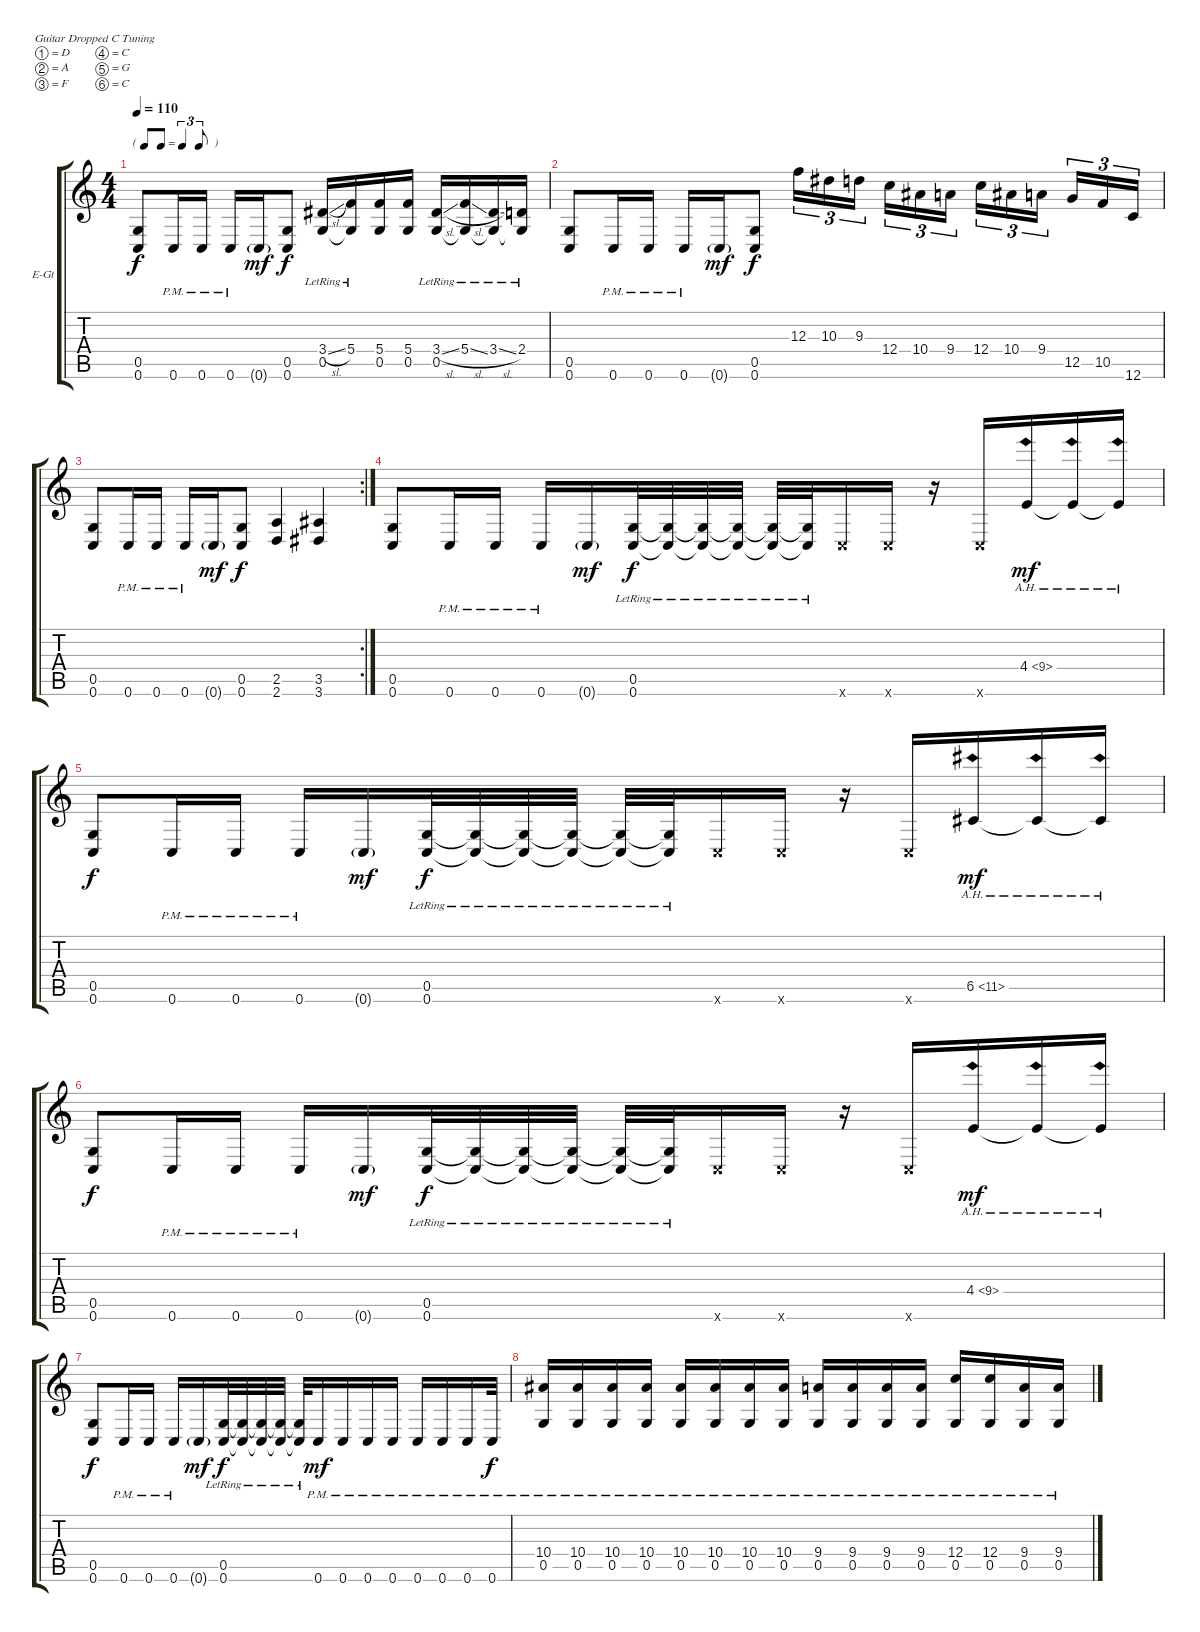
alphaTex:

\bracketExtendMode groupsimilarinstruments
\firstSystemTrackNameOrientation horizontal
\otherSystemsTrackNameOrientation horizontal
\track ("Track 1" "E-Gt") {instrument distortionguitar}
\staff {score tabs}
\tuning (D4 A3 F3 C3 G2 C2)
\ts (4 4)
\tf triplet8th
\tempo 110
\clef g2
\ks c
(0.5 0.6).8{dy f} 0.6{pm}.16 0.6{pm}.16 0.6{pm}.16 0.6{g}.16{dy mf} (0.5 0.6).8{dy f} (3.4{sl} 0.5{lr}).16 (5.4 0.5{lr t}).16 (5.4 0.5).16 (5.4 0.5).16 (3.4{sl} 0.5{lr}).16 (5.4{sl} 0.5{lr t}).16 (3.4{sl} 0.5{lr t}).16 (2.4 0.5{lr t}).16 |
(0.5 0.6).8 0.6{pm}.16 0.6{pm}.16 0.6{pm}.16 0.6{g}.16{dy mf} (0.5 0.6).8{dy f} 12.3.16{tu (3 2)} 10.3.16{tu (3 2)} 9.3.16{tu (3 2)} 12.4.16{tu (3 2)} 10.4.16{tu (3 2)} 9.4.16{tu (3 2)} 12.4.16{tu (3 2)} 10.4.16{tu (3 2)} 9.4.16{tu (3 2)} 12.5.16{tu (3 2)} 10.5.16{tu (3 2)} 12.6.16{tu (3 2)} |
\rc 2
(0.5 0.6).8 0.6{pm}.16 0.6{pm}.16 0.6{pm}.16 0.6{g}.16{dy mf} (0.5 0.6).8{dy f} (2.5 2.6).4 (3.5 3.6).4 |
(0.5 0.6).8 0.6{pm}.16 0.6{pm}.16 0.6{pm}.16 0.6{g}.16{dy mf} (0.5{lr} 0.6{lr}).32{dy f} (0.5{lr t} 0.6{lr t}).32 (0.5{lr t} 0.6{lr t}).32 (0.5{lr t} 0.6{lr t}).32 (0.5{lr t} 0.6{lr t}).32 (0.5{lr t} 0.6{lr t}).32 0.6{x}.16 0.6{x}.16 r.16 0.6{x}.16 4.4{ah 5}.16{dy mf} 4.4{ah 5 t}.16 4.4{ah 5 t}.16 |
(0.5 0.6).8{dy f} 0.6{pm}.16 0.6{pm}.16 0.6{pm}.16 0.6{g}.16{dy mf} (0.5{lr} 0.6{lr}).32{dy f} (0.5{lr t} 0.6{lr t}).32 (0.5{lr t} 0.6{lr t}).32 (0.5{lr t} 0.6{lr t}).32 (0.5{lr t} 0.6{lr t}).32 (0.5{lr t} 0.6{lr t}).32 0.6{x}.16 0.6{x}.16 r.16 0.6{x}.16 6.5{ah 5}.16{dy mf} 6.5{ah 5 t}.16 6.5{ah 5 t}.16 |
(0.5 0.6).8{dy f} 0.6{pm}.16 0.6{pm}.16 0.6{pm}.16 0.6{g}.16{dy mf} (0.5{lr} 0.6{lr}).32{dy f} (0.5{lr t} 0.6{lr t}).32 (0.5{lr t} 0.6{lr t}).32 (0.5{lr t} 0.6{lr t}).32 (0.5{lr t} 0.6{lr t}).32 (0.5{lr t} 0.6{lr t}).32 0.6{x}.16 0.6{x}.16 r.16 0.6{x}.16 4.4{ah 5}.16{dy mf} 4.4{ah 5 t}.16 4.4{ah 5 t}.16 |
(0.5 0.6).8{dy f} 0.6{pm}.16 0.6{pm}.16 0.6{pm}.16 0.6{g}.16{dy mf} (0.5{lr} 0.6{lr}).32{dy f} (0.5{lr t} 0.6{lr t}).32 (0.5{lr t} 0.6{lr t}).32 (0.5{lr t} 0.6{lr t}).32 (0.5{lr t} 0.6{lr t}).32 0.6{pm}.16{dy mf} 0.6{pm}.16 0.6{pm}.16 0.6{pm}.16 0.6{pm}.16 0.6{pm}.16 0.6{pm}.16 0.6{pm}.32{dy f} |
(10.4 0.5{pm}).16 (10.4 0.5{pm}).16 (10.4 0.5{pm}).16 (10.4 0.5{pm}).16 (10.4 0.5{pm}).16 (10.4 0.5{pm}).16 (10.4 0.5{pm}).16 (10.4 0.5{pm}).16 (9.4 0.5{pm}).16 (9.4 0.5{pm}).16 (9.4 0.5{pm}).16 (9.4 0.5{pm}).16 (12.4 0.5{pm}).16 (12.4 0.5{pm}).16 (9.4 0.5{pm}).16 (9.4 0.5{pm}).16
